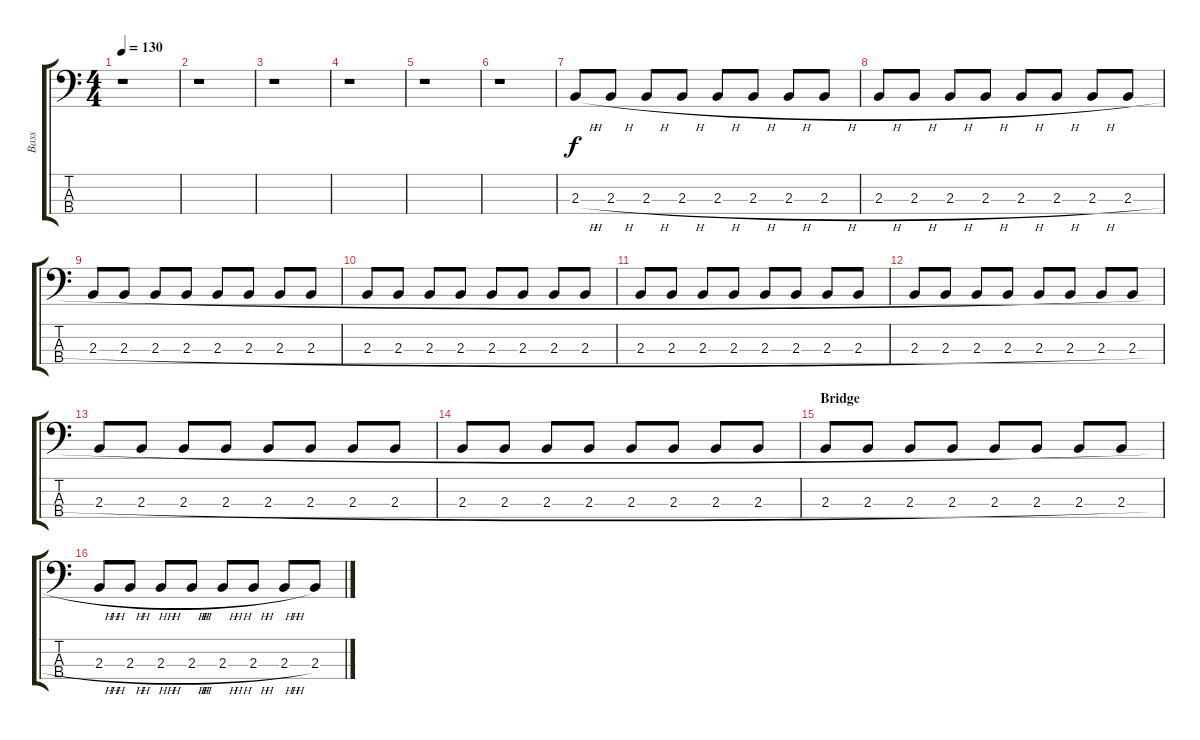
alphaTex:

\track ("Bass" "Bass") {instrument electricbasspick}
\staff {score tabs}
\tuning (G2 D2 A1 E1) {hide}
\ts (4 4)
\tempo 130
\clef f4
\ks c
r.1{dy mp} |
r.1 |
r.1 |
r.1 |
r.1 |
r.1 |
2.3{h}.8{dy f} 2.3{h}.8 2.3{h}.8 2.3{h}.8 2.3{h}.8 2.3{h}.8 2.3{h}.8 2.3{h}.8 |
2.3{h}.8 2.3{h}.8 2.3{h}.8 2.3{h}.8 2.3{h}.8 2.3{h}.8 2.3{h}.8 2.3{h}.8 |
2.3{h}.8 2.3{h}.8 2.3{h}.8 2.3{h}.8 2.3{h}.8 2.3{h}.8 2.3{h}.8 2.3{h}.8 |
2.3{h}.8 2.3{h}.8 2.3{h}.8 2.3{h}.8 2.3{h}.8 2.3{h}.8 2.3{h}.8 2.3{h}.8 |
2.3{h}.8 2.3{h}.8 2.3{h}.8 2.3{h}.8 2.3{h}.8 2.3{h}.8 2.3{h}.8 2.3{h}.8 |
2.3{h}.8 2.3{h}.8 2.3{h}.8 2.3{h}.8 2.3{h}.8 2.3{h}.8 2.3{h}.8 2.3{h}.8 |
2.3{h}.8 2.3{h}.8 2.3{h}.8 2.3{h}.8 2.3{h}.8 2.3{h}.8 2.3{h}.8 2.3{h}.8 |
2.3{h}.8 2.3{h}.8 2.3{h}.8 2.3{h}.8 2.3{h}.8 2.3{h}.8 2.3{h}.8 2.3{h}.8 |
\section ("" "Bridge")
2.3{h}.8 2.3{h}.8 2.3{h}.8 2.3{h}.8 2.3{h}.8 2.3{h}.8 2.3{h}.8 2.3{h}.8 |
2.3{h}.8 2.3{h}.8 2.3{h}.8 2.3{h}.8 2.3{h}.8 2.3{h}.8 2.3{h}.8 2.3{h}.8
